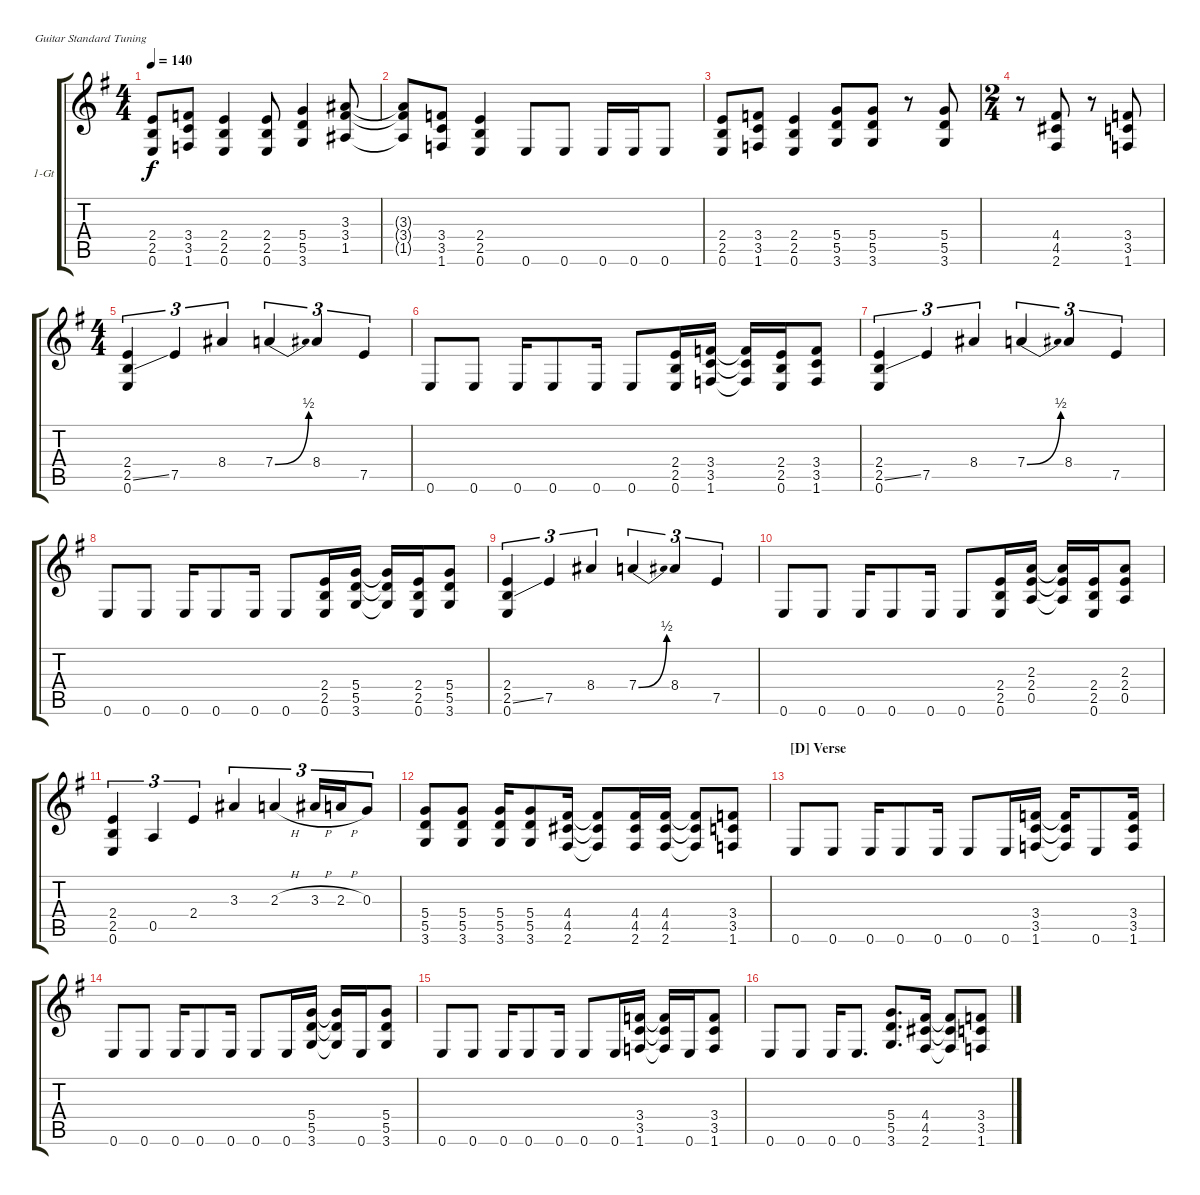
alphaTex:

\bracketExtendMode groupsimilarinstruments
\firstSystemTrackNameOrientation horizontal
\otherSystemsTrackNameOrientation horizontal
\track ("1-Gt" "1-Gt") {instrument distortionguitar}
\staff {score tabs}
\tuning (E4 B3 G3 D3 A2 E2)
\ts (4 4)
\tempo 140
\clef g2
\scale
1.05549
\ks g
(2.4 2.5 0.6).8{dy f} (3.4 3.5 1.6).8 (2.4 2.5 0.6).4 (2.4 2.5 0.6).8 (5.4 5.5 3.6).4 (3.3 3.4 1.5).8 |
\scale
0.944515 (3.3{t} 3.4{t} 1.5{t}).8 (3.4 3.5 1.6).8 (2.4 2.5 0.6).4 0.6.8 0.6.8 0.6.16 0.6.16 0.6.8 |
\scale
1.05549 (2.4 2.5 0.6).8 (3.4 3.5 1.6).8 (2.4 2.5 0.6).4 (5.4 5.5 3.6).8 (5.4 5.5 3.6).8 r.8 (5.4 5.5 3.6).8 |
\ts (2 4)
\scale
0.944515 r.8 (4.4 4.5 2.6).8 r.8 (3.4 3.5 1.6).8 |
\ts (4 4)
\scale
1.08575 (2.4 2.5{ss} 0.6).4{tu (3 2)} 7.5.4{tu (3 2)} 8.4.4{tu (3 2)} 7.4{be (bend 0 0 60 2)}.4{tu (3 2)} 8.4.4{tu (3 2)} 7.5.4{tu (3 2)} |
\scale
0.91425 0.6.8 0.6.8 0.6.16 0.6.8 0.6.16 0.6.8 (2.4 2.5 0.6).16 (3.4 3.5 1.6).16 (1.6{t} 3.5{t} 3.4{t}).16 (2.4 2.5 0.6).16 (3.4 3.5 1.6).8 |
\scale
1.05549 (2.4 2.5{ss} 0.6).4{tu (3 2)} 7.5.4{tu (3 2)} 8.4.4{tu (3 2)} 7.4{be (bend 0 0 60 2)}.4{tu (3 2)} 8.4.4{tu (3 2)} 7.5.4{tu (3 2)} |
\scale
0.944515 0.6.8 0.6.8 0.6.16 0.6.8 0.6.16 0.6.8 (2.4 2.5 0.6).16 (5.4 5.5 3.6).16 (3.6{t} 5.5{t} 5.4{t}).16 (2.4 2.5 0.6).16 (5.4 5.5 3.6).8 |
\scale
1.05549 (2.4 2.5{ss} 0.6).4{tu (3 2)} 7.5.4{tu (3 2)} 8.4.4{tu (3 2)} 7.4{be (bend 0 0 60 2)}.4{tu (3 2)} 8.4.4{tu (3 2)} 7.5.4{tu (3 2)} |
\scale
0.944515 0.6.8 0.6.8 0.6.16 0.6.8 0.6.16 0.6.8 (2.4 2.5 0.6).16 (2.3 2.4 0.5).16 (0.5{t} 2.4{t} 2.3{t}).16 (2.4 2.5 0.6).16 (2.3 2.4 0.5).8 |
\scale
1.05549 (2.4 2.5 0.6).4{tu (3 2)} 0.5.4{tu (3 2)} 2.4.4{tu (3 2)} 3.3.4{tu (3 2)} 2.3{h}.4{tu (3 2)} 3.3{h}.16{tu (3 2)} 2.3{h}.16{tu (3 2)} 0.3.8{tu (3 2)} |
\scale
0.944515 (5.4 5.5 3.6).8 (5.4 5.5 3.6).8 (5.4 5.5 3.6).16 (5.4 5.5 3.6).8 (4.4 4.5 2.6).16 (4.4{t} 4.5{t} 2.6{t}).8 (4.4 4.5 2.6).16 (2.6 4.5 4.4).16 (2.6{t} 4.5{t} 4.4{t}).8 (3.4 3.5 1.6).8 |
\section ("D" "Verse")
\scale
1.05549 0.6.8 0.6.8 0.6.16 0.6.8 0.6.16 0.6.8 0.6.16 (3.4 3.5 1.6).16 (1.6{t} 3.5{t} 3.4{t}).16 0.6.8 (3.4 3.5 1.6).16 |
\scale
0.944515 0.6.8 0.6.8 0.6.16 0.6.8 0.6.16 0.6.8 0.6.16 (5.4 5.5 3.6).16 (3.6{t} 5.5{t} 5.4{t}).16 0.6.16 (5.4 5.5 3.6).8 |
\scale
1.05549 0.6.8 0.6.8 0.6.16 0.6.8 0.6.16 0.6.8 0.6.16 (3.4 3.5 1.6).16 (1.6{t} 3.5{t} 3.4{t}).16 0.6.16 (3.4 3.5 1.6).8 |
\scale
0.944515 0.6.8 0.6.8 0.6.16 0.6.8{d} (5.4 5.5 3.6).8{d} (4.4 4.5 2.6).16 (4.4{t} 4.5{t} 2.6{t}).8 (1.6 3.5 3.4).8
